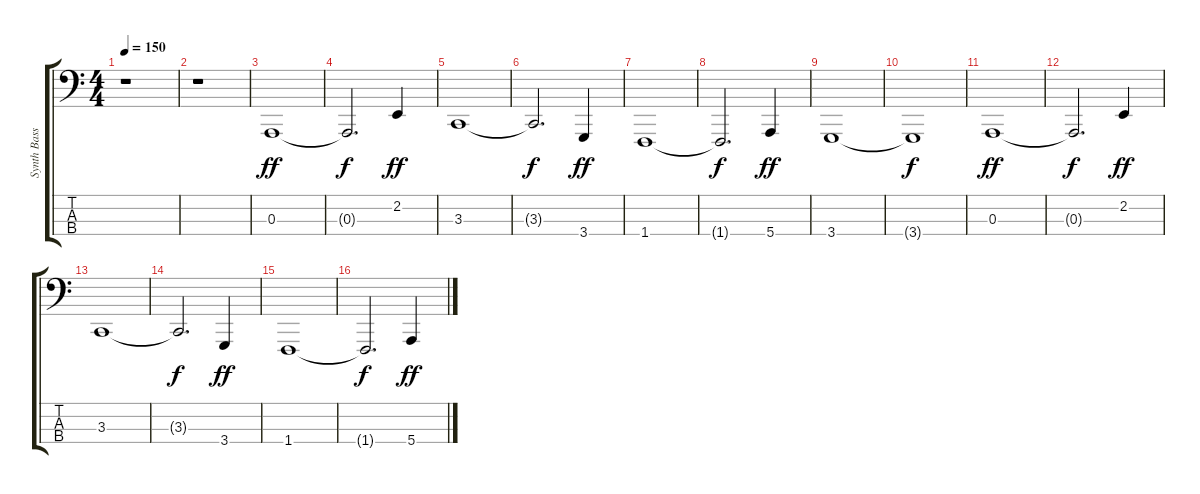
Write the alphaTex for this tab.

\track ("Synth Bass" "Synth Bass") {instrument lead2sawtooth}
\staff {score tabs}
\tuning (G2 D2 A1 E1) {hide}
\ts (4 4)
\tempo 150
\clef f4
\ks c
r.1{dy ff} |
r.1 |
0.3.1 |
0.3{t}.2{d dy f} 2.2.4{dy ff} |
3.3.1 |
3.3{t}.2{d dy f} 3.4.4{dy ff} |
1.4.1 |
1.4{t}.2{d dy f} 5.4.4{dy ff} |
3.4.1 |
3.4{t}.1{dy f} |
0.3.1{dy ff} |
0.3{t}.2{d dy f} 2.2.4{dy ff} |
3.3.1 |
3.3{t}.2{d dy f} 3.4.4{dy ff} |
1.4.1 |
1.4{t}.2{d dy f} 5.4.4{dy ff}
